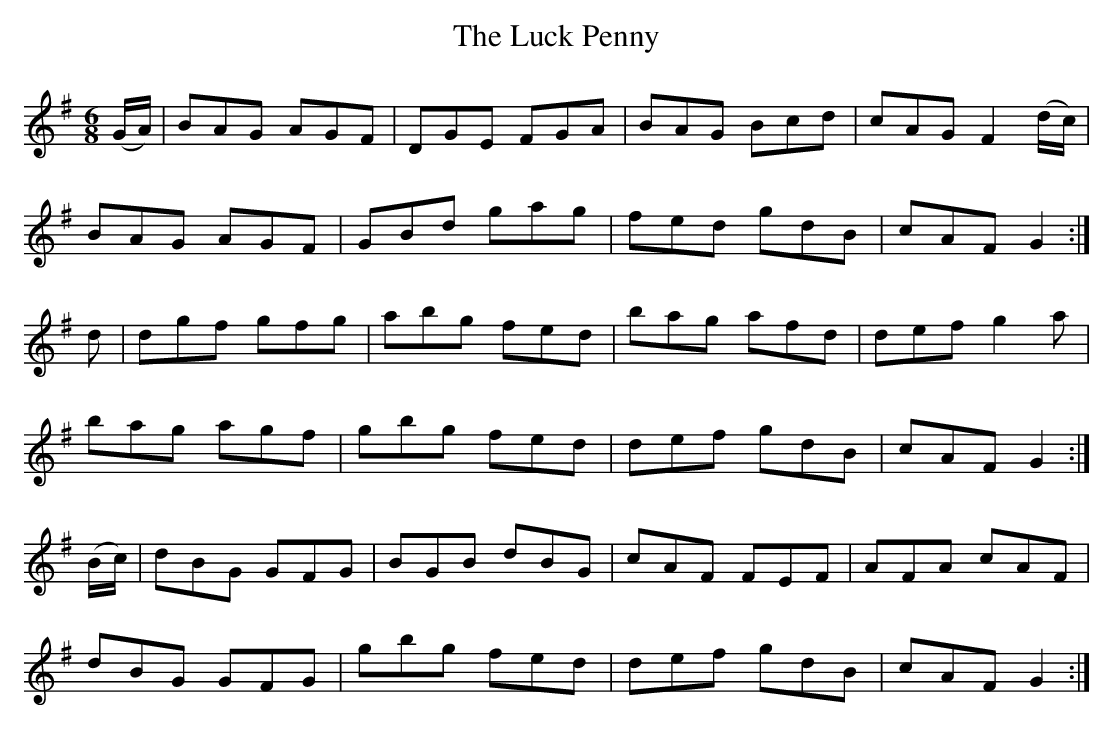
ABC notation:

X:1
T: The Luck Penny
M: 6/8
L: 1/8
K: G
(G/A/)|BAG AGF|DGE FGA|BAG Bcd|cAG F2(d/c/)|
BAG AGF|GBd gag|fed gdB|cAF G2:|
d|dgf gfg|abg fed|bag afd|def g2a|
bag agf|gbg fed|def gdB|cAF G2:|
(B/c/)|dBG GFG|BGB dBG|cAF FEF|AFA cAF|
dBG GFG|gbg fed|def gdB|cAF G2:|
